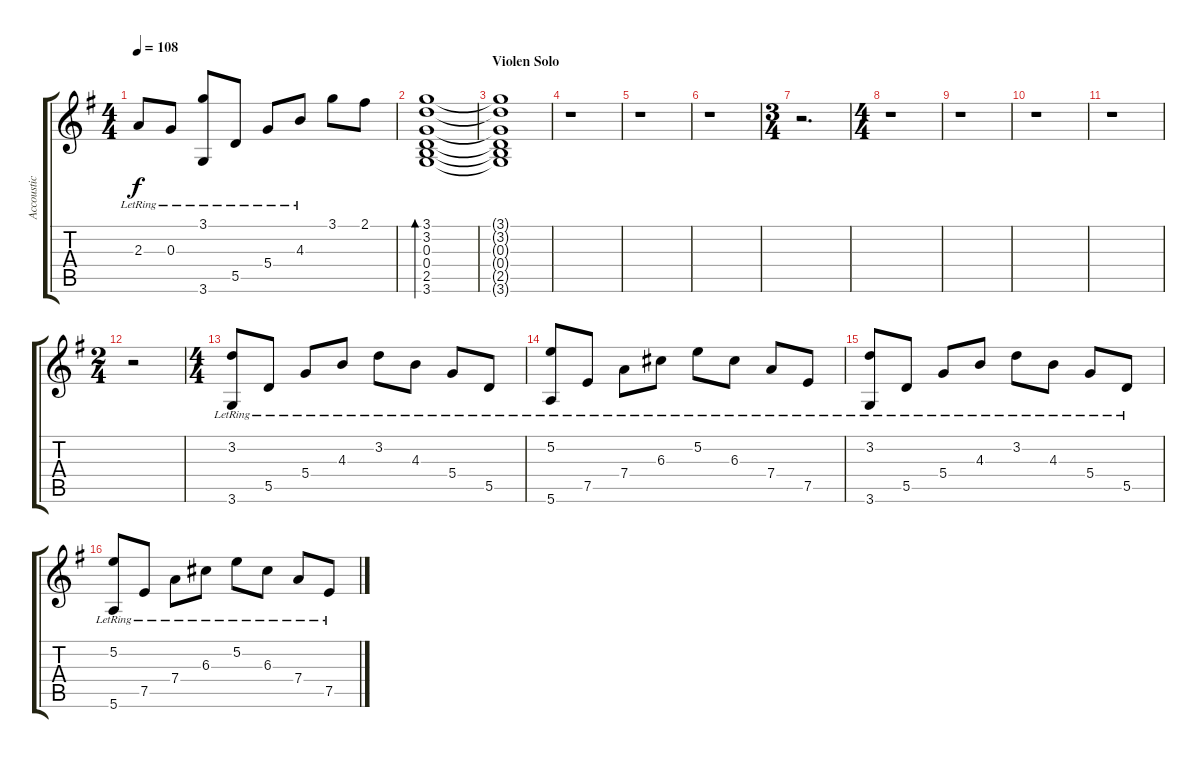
\track ("Accoustic" "Accoustic") {instrument acousticguitarnylon}
\staff {score tabs}
\tuning (E4 B3 G3 D3 A2 E2) {hide}
\ts (4 4)
\tempo 108
\clef g2
\ks g
2.3{lr}.8{dy f} 0.3{lr}.8 (3.1{lr} 3.6{lr}).8 5.5{lr}.8 5.4{lr}.8 4.3{lr}.8 3.1.8 2.1.8 |
(3.1 3.2 0.3 0.4 2.5 3.6).1{bd 60} |
\section ("" "Violen Solo")
(3.1{t} 3.2{t} 0.3{t} 0.4{t} 2.5{t} 3.6{t}).1 |
r.1 |
r.1 |
r.1 |
\ts (3 4)
r.2{d} |
\ts (4 4)
r.1 |
r.1 |
r.1 |
r.1 |
\ts (2 4)
r.2 |
\ts (4 4)
(3.2{lr} 3.6{lr}).8 5.5{lr}.8 5.4{lr}.8 4.3{lr}.8 3.2{lr}.8 4.3{lr}.8 5.4{lr}.8 5.5{lr}.8 |
(5.2{lr} 5.6{lr}).8 7.5{lr}.8 7.4{lr}.8 6.3{lr}.8 5.2{lr}.8 6.3{lr}.8 7.4{lr}.8 7.5{lr}.8 |
(3.2{lr} 3.6{lr}).8 5.5{lr}.8 5.4{lr}.8 4.3{lr}.8 3.2{lr}.8 4.3{lr}.8 5.4{lr}.8 5.5{lr}.8 |
(5.2{lr} 5.6{lr}).8 7.5{lr}.8 7.4{lr}.8 6.3{lr}.8 5.2{lr}.8 6.3{lr}.8 7.4{lr}.8 7.5{lr}.8
